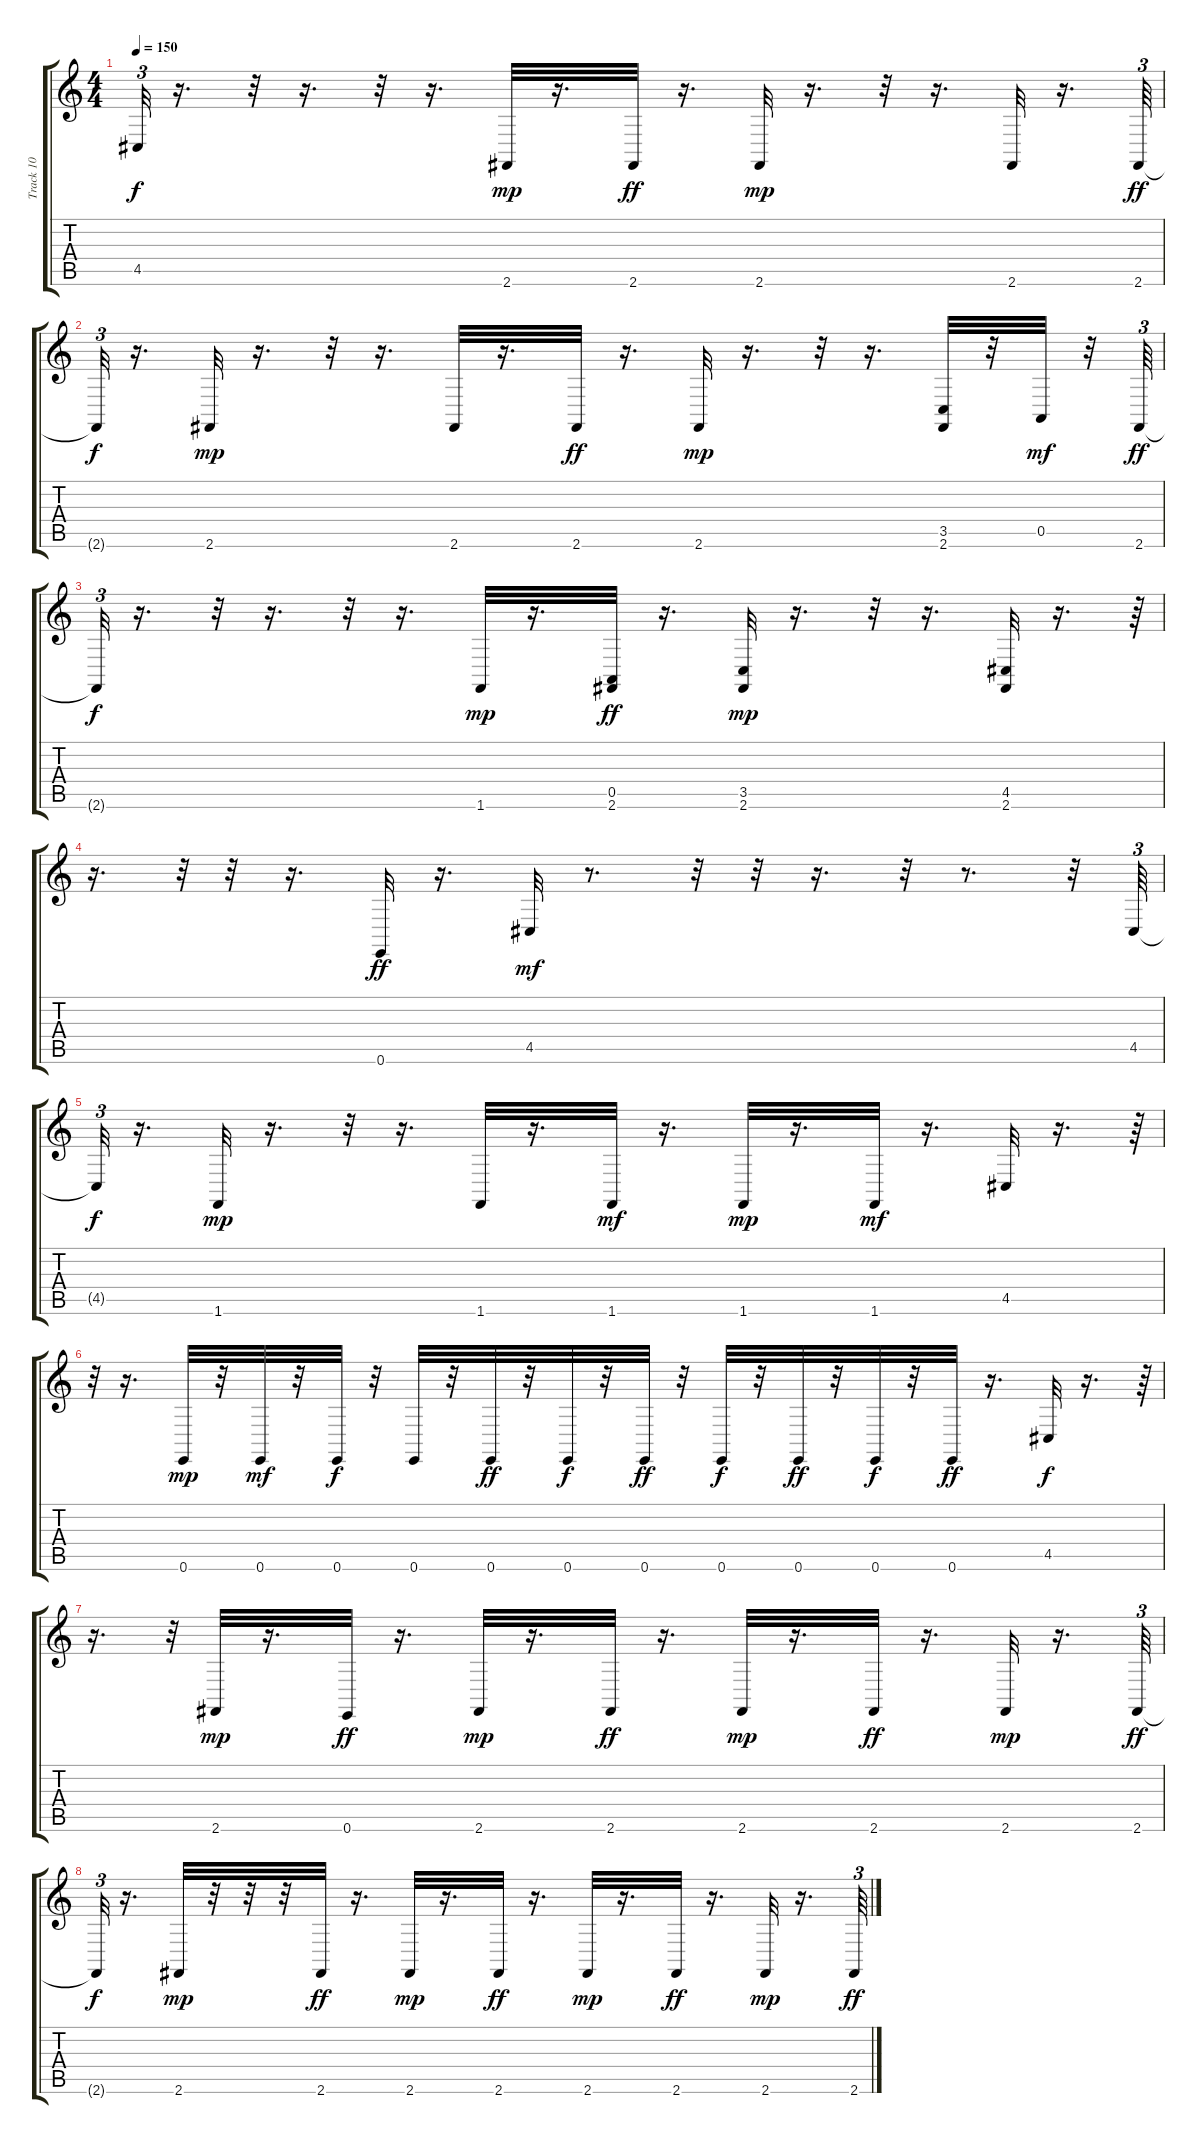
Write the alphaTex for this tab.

\track ("Track 10" "Track 10") {instrument celesta}
\staff {score tabs}
\tuning (E4 B3 G3 D3 A2 E2) {hide}
\ts (4 4)
\tempo 150
\clef g2
\ks c
4.5{t}.32{tu (3 2) dy f} r.16{d} r.32 r.16{d} r.32 r.16{d} 2.6.32{dy mp} r.16{d} 2.6.32{dy ff} r.16{d} 2.6.32{dy mp} r.16{d} r.32 r.16{d} 2.6.32 r.16{d} 2.6.64{tu (3 2) dy ff} |
2.6{t}.32{tu (3 2) dy f} r.16{d} 2.6.32{dy mp} r.16{d} r.32 r.16{d} 2.6.32 r.16{d} 2.6.32{dy ff} r.16{d} 2.6.32{dy mp} r.16{d} r.32 r.16{d} (3.5 2.6).32 r.32 0.5.32{dy mf} r.32 2.6.64{tu (3 2) dy ff} |
2.6{t}.32{tu (3 2) dy f} r.16{d} r.32 r.16{d} r.32 r.16{d} 1.6.32{dy mp} r.16{d} (0.5 2.6).32{dy ff} r.16{d} (3.5 2.6).32{dy mp} r.16{d} r.32 r.16{d} (4.5 2.6).32 r.16{d} r.64{tu (3 2)} |
r.16{d} r.32{tu (3 2)} r.32 r.16{d} 0.6.32{dy ff} r.16{d} 4.5.32{dy mf} r.8{d} r.32 r.32 r.16{d} r.32 r.8{d} r.32 4.5.64{tu (3 2)} |
4.5{t}.32{tu (3 2) dy f} r.16{d} 1.6.32{dy mp} r.16{d} r.32 r.16{d} 1.6.32 r.16{d} 1.6.32{dy mf} r.16{d} 1.6.32{dy mp} r.16{d} 1.6.32{dy mf} r.16{d} 4.5.32 r.16{d} r.64{tu (3 2)} |
r.32{tu (3 2)} r.16{d} 0.6.32{dy mp} r.32 0.6.32{dy mf} r.32 0.6.32{dy f} r.32 0.6.32 r.32 0.6.32{dy ff} r.32 0.6.32{dy f} r.32 0.6.32{dy ff} r.32 0.6.32{dy f} r.32 0.6.32{dy ff} r.32 0.6.32{dy f} r.32 0.6.32{dy ff} r.16{d} 4.5.32{dy f} r.16{d} r.64{tu (3 2)} |
r.16{d} r.32{tu (3 2)} 2.6.32{dy mp} r.16{d} 0.6.32{dy ff} r.16{d} 2.6.32{dy mp} r.16{d} 2.6.32{dy ff} r.16{d} 2.6.32{dy mp} r.16{d} 2.6.32{dy ff} r.16{d} 2.6.32{dy mp} r.16{d} 2.6.64{tu (3 2) dy ff} |
2.6{t}.32{tu (3 2) dy f} r.16{d} 2.6.32{dy mp} r.32 r.32 r.32 2.6.32{dy ff} r.16{d} 2.6.32{dy mp} r.16{d} 2.6.32{dy ff} r.16{d} 2.6.32{dy mp} r.16{d} 2.6.32{dy ff} r.16{d} 2.6.32{dy mp} r.16{d} 2.6.64{tu (3 2) dy ff}
